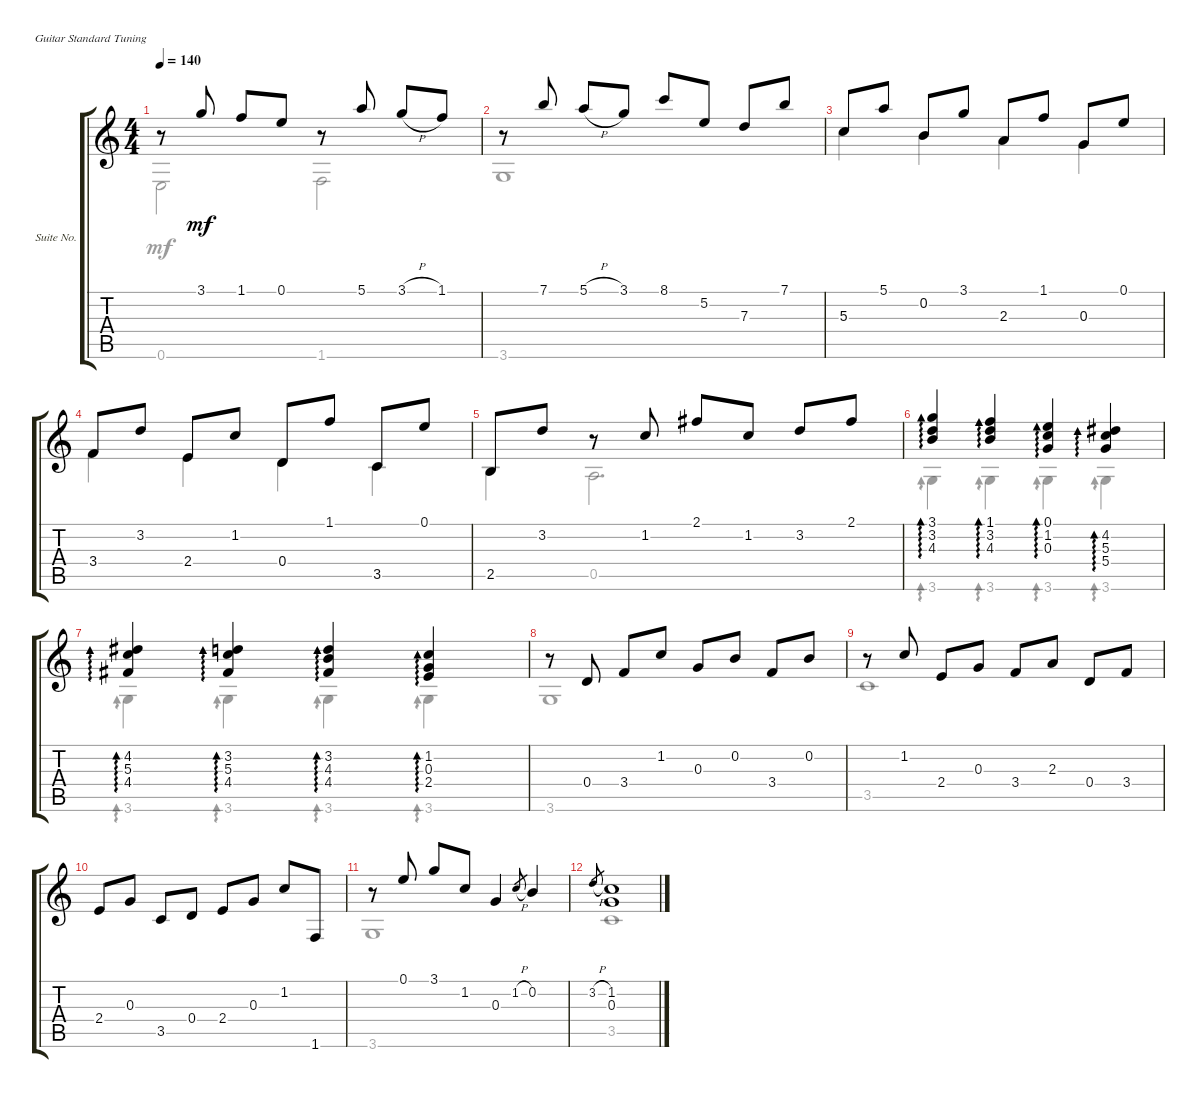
\bracketExtendMode groupsimilarinstruments
\firstSystemTrackNameOrientation horizontal
\otherSystemsTrackNameOrientation horizontal
\track ("Suite No. 9 In C (D9) - 1. Prelude" "Suite No. ") {instrument acousticguitarnylon}
\staff {score tabs}
\tuning (E4 B3 G3 D3 A2 E2)
\voice
\ts (4 4)
\tempo 140
\clef g2
\ks c
r.8{dy mf} 3.1.8 1.1.8 0.1.8 r.8 5.1.8 3.1{h}.8 1.1.8 |
r.8 7.1.8 5.1{h}.8 3.1.8 8.1.8 5.2.8 7.3.8 7.1.8 |
5.3.8 5.1.8 0.2.8 3.1.8 2.3.8 1.1.8 0.3.8 0.1.8 |
3.4.8 3.2.8 2.4.8 1.2.8 0.4.8 1.1.8 3.5.8 0.1.8 |
2.5.8 3.2.8 r.8 1.2.8 2.1.8 1.2.8 3.2.8 2.1.8 |
(3.1 3.2 4.3).4{ad 0} (1.1 3.2 4.3).4{ad 0} (0.1 1.2 0.3).4{ad 0} (4.2 5.3 5.4).4{ad 0} |
(4.2 5.3 4.4).4{ad 0} (3.2 5.3 4.4).4{ad 0} (3.2 4.3 4.4).4{ad 0} (1.2 0.3 2.4).4{ad 0} |
r.8 0.4.8 3.4.8 1.2.8 0.3.8 0.2.8 3.4.8 0.2.8 |
r.8 1.2.8 2.4.8 0.3.8 3.4.8 2.3.8 0.4.8 3.4.8 |
2.4.8 0.3.8 3.5.8 0.4.8 2.4.8 0.3.8 1.2.8 1.6.8 |
r.8 0.1.8 3.1.8 1.2.8 0.3.4 1.2{h}.8{gr} 0.2.4 |
3.2{h}.8{gr} (1.2 0.3).1
\voice
\clef g2
\ottava regular
\simile none
\ks c
0.6.2{dy mf} 1.6.2 |
3.6.1 |
5.3.4 0.2.4 2.3.4 0.3.4 |
3.4.4 2.4.4 0.4.4 3.5.4 |
2.5.4 0.5.2{d} |
3.6.4{ad 0} 3.6.4{ad 0} 3.6.4{ad 0} 3.6.4{ad 0} |
3.6.4{ad 0} 3.6.4{ad 0} 3.6.4{ad 0} 3.6.4{ad 0} |
3.6.1 |
3.5.1 |
|
3.6.1 |
3.5.1
